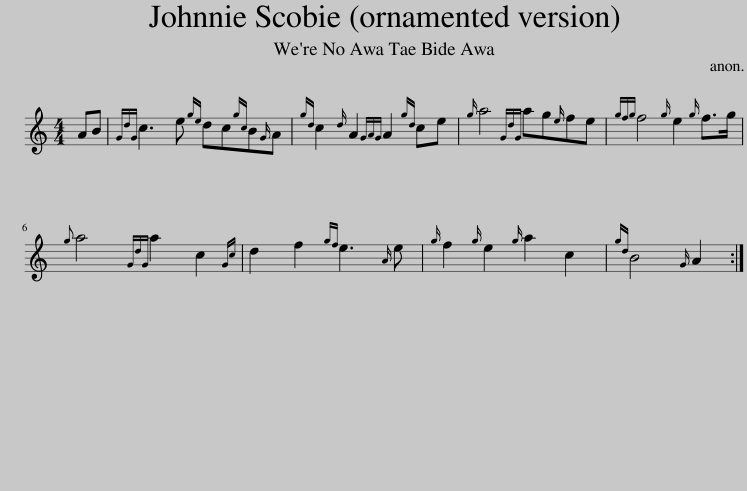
X:1
L:1/8
M:4/4
I:linebreak $
K:C
V:1 treble
V:1
 AB |{GdG} c3 e{ge} dc{gc}B{G}A |{gd} c2{d} A2{GAG} A2{gd} ce |{g} a4{GdG} ag{e}fe |{gfg} f4{g} e2{g} f>g |$ %5
{g} a4{GdG} a2 c2{Gc} | d2 f2{gf} e3{A} e |{g} f2{g} e2{g} a2 c2 |{gd} B4{G} A2 :| %9
